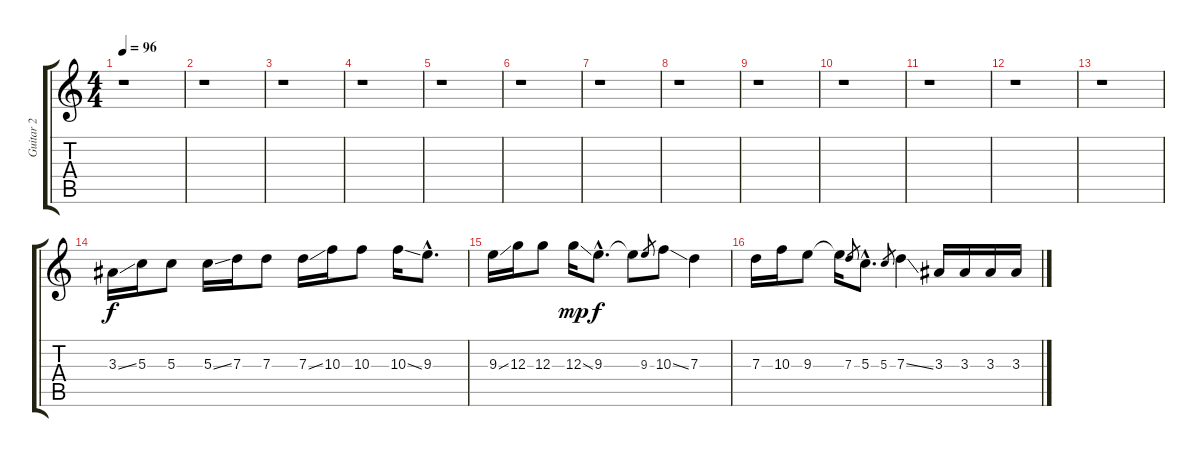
\track ("Guitar 2" "Guitar 2") {instrument distortionguitar}
\staff {score tabs}
\tuning (E4 B3 G3 D3 A2 E2) {hide}
\ts (4 4)
\tempo 96
\clef g2
\ks c
r.1{dy mp} |
r.1 |
r.1 |
r.1 |
r.1 |
r.1 |
r.1 |
r.1 |
r.1 |
r.1 |
r.1 |
r.1 |
r.1 |
3.3{ss}.16{dy f} 5.3.16 5.3.8 5.3{ss}.16 7.3.16 7.3.8 7.3{ss}.16 10.3.16 10.3.8 10.3{ss}.16 9.3{hac}.8{d} |
9.3{ss}.16 12.3.16 12.3.8 12.3{ss}.16{dy mp} 9.3{hac}.8{d dy f} 9.3{t}.8 9.3.8{gr} 10.3{ss}.8 7.3.4 |
7.3.16 10.3.16 9.3.8 9.3{t}.16 7.3.8{gr} 5.3{hac}.8{d} 5.3.8{gr} 7.3{ss}.4 3.3.16 3.3.16 3.3.16 3.3.16
